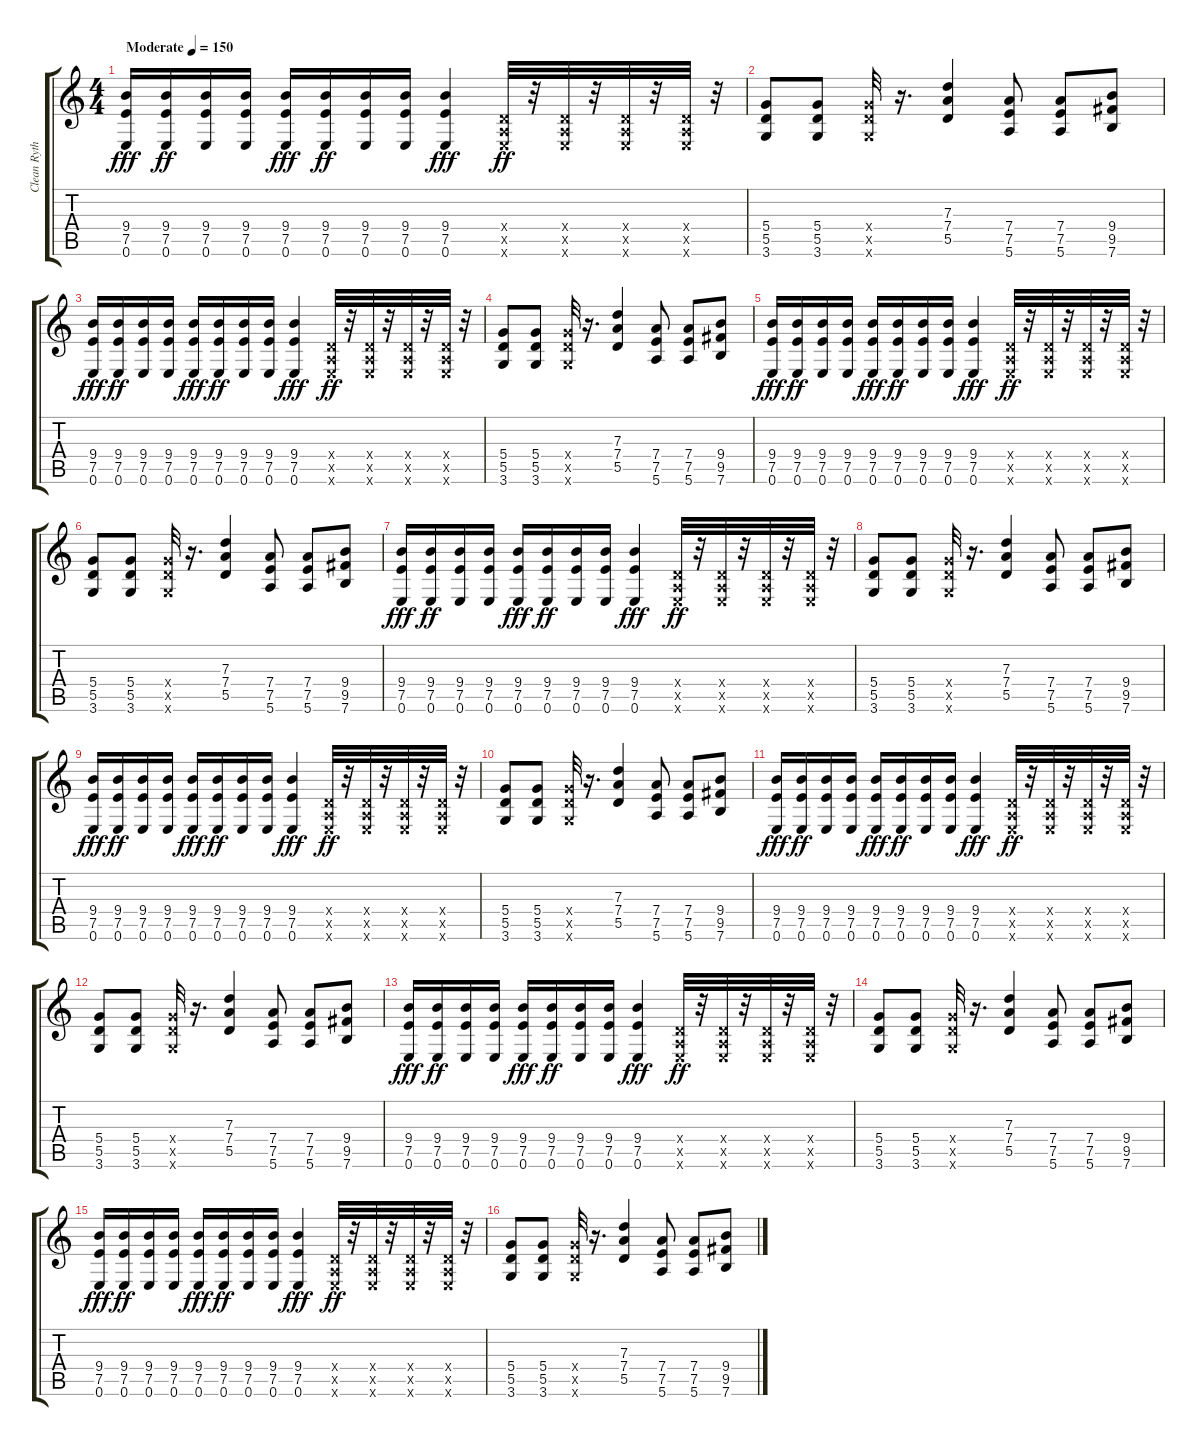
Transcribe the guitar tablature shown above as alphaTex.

\track ("Clean Rythem Guitar" "Clean Ryth") {instrument acousticguitarsteel}
\staff {score tabs}
\tuning (E4 B3 G3 D3 A2 E2) {hide}
\ts (4 4)
\tempo (150 "Moderate")
\clef g2
\ks c
(9.4 7.5 0.6).16{dy fff instrument acousticguitarsteel} (9.4 7.5 0.6).16{dy ff} (9.4 7.5 0.6).16 (9.4 7.5 0.6).16 (9.4 7.5 0.6).16{dy fff} (9.4 7.5 0.6).16{dy ff} (9.4 7.5 0.6).16 (9.4 7.5 0.6).16 (9.4 7.5 0.6).4{dy fff} (0.4{x} 0.5{x} 0.6{x}).32{dy ff} r.32 (0.4{x} 0.5{x} 0.6{x}).32 r.32 (0.4{x} 0.5{x} 0.6{x}).32 r.32 (0.4{x} 0.5{x} 0.6{x}).32 r.32 |
(5.4 5.5 3.6).8 (5.4 5.5 3.6).8 (5.4{x} 5.5{x} 3.6{x}).32 r.16{d} (7.3 7.4 5.5).4 (7.4 7.5 5.6).8 (7.4 7.5 5.6).8 (9.4 9.5 7.6).8 |
(9.4 7.5 0.6).16{dy fff} (9.4 7.5 0.6).16{dy ff} (9.4 7.5 0.6).16 (9.4 7.5 0.6).16 (9.4 7.5 0.6).16{dy fff} (9.4 7.5 0.6).16{dy ff} (9.4 7.5 0.6).16 (9.4 7.5 0.6).16 (9.4 7.5 0.6).4{dy fff} (0.4{x} 0.5{x} 0.6{x}).32{dy ff} r.32 (0.4{x} 0.5{x} 0.6{x}).32 r.32 (0.4{x} 0.5{x} 0.6{x}).32 r.32 (0.4{x} 0.5{x} 0.6{x}).32 r.32 |
(5.4 5.5 3.6).8 (5.4 5.5 3.6).8 (5.4{x} 5.5{x} 3.6{x}).32 r.16{d} (7.3 7.4 5.5).4 (7.4 7.5 5.6).8 (7.4 7.5 5.6).8 (9.4 9.5 7.6).8 |
(9.4 7.5 0.6).16{dy fff} (9.4 7.5 0.6).16{dy ff} (9.4 7.5 0.6).16 (9.4 7.5 0.6).16 (9.4 7.5 0.6).16{dy fff} (9.4 7.5 0.6).16{dy ff} (9.4 7.5 0.6).16 (9.4 7.5 0.6).16 (9.4 7.5 0.6).4{dy fff} (0.4{x} 0.5{x} 0.6{x}).32{dy ff} r.32 (0.4{x} 0.5{x} 0.6{x}).32 r.32 (0.4{x} 0.5{x} 0.6{x}).32 r.32 (0.4{x} 0.5{x} 0.6{x}).32 r.32 |
(5.4 5.5 3.6).8 (5.4 5.5 3.6).8 (5.4{x} 5.5{x} 3.6{x}).32 r.16{d} (7.3 7.4 5.5).4 (7.4 7.5 5.6).8 (7.4 7.5 5.6).8 (9.4 9.5 7.6).8 |
(9.4 7.5 0.6).16{dy fff} (9.4 7.5 0.6).16{dy ff} (9.4 7.5 0.6).16 (9.4 7.5 0.6).16 (9.4 7.5 0.6).16{dy fff} (9.4 7.5 0.6).16{dy ff} (9.4 7.5 0.6).16 (9.4 7.5 0.6).16 (9.4 7.5 0.6).4{dy fff} (0.4{x} 0.5{x} 0.6{x}).32{dy ff} r.32 (0.4{x} 0.5{x} 0.6{x}).32 r.32 (0.4{x} 0.5{x} 0.6{x}).32 r.32 (0.4{x} 0.5{x} 0.6{x}).32 r.32 |
(5.4 5.5 3.6).8 (5.4 5.5 3.6).8 (5.4{x} 5.5{x} 3.6{x}).32 r.16{d} (7.3 7.4 5.5).4 (7.4 7.5 5.6).8 (7.4 7.5 5.6).8 (9.4 9.5 7.6).8 |
(9.4 7.5 0.6).16{dy fff} (9.4 7.5 0.6).16{dy ff} (9.4 7.5 0.6).16 (9.4 7.5 0.6).16 (9.4 7.5 0.6).16{dy fff} (9.4 7.5 0.6).16{dy ff} (9.4 7.5 0.6).16 (9.4 7.5 0.6).16 (9.4 7.5 0.6).4{dy fff} (0.4{x} 0.5{x} 0.6{x}).32{dy ff} r.32 (0.4{x} 0.5{x} 0.6{x}).32 r.32 (0.4{x} 0.5{x} 0.6{x}).32 r.32 (0.4{x} 0.5{x} 0.6{x}).32 r.32 |
(5.4 5.5 3.6).8 (5.4 5.5 3.6).8 (5.4{x} 5.5{x} 3.6{x}).32 r.16{d} (7.3 7.4 5.5).4 (7.4 7.5 5.6).8 (7.4 7.5 5.6).8 (9.4 9.5 7.6).8 |
(9.4 7.5 0.6).16{dy fff} (9.4 7.5 0.6).16{dy ff} (9.4 7.5 0.6).16 (9.4 7.5 0.6).16 (9.4 7.5 0.6).16{dy fff} (9.4 7.5 0.6).16{dy ff} (9.4 7.5 0.6).16 (9.4 7.5 0.6).16 (9.4 7.5 0.6).4{dy fff} (0.4{x} 0.5{x} 0.6{x}).32{dy ff} r.32 (0.4{x} 0.5{x} 0.6{x}).32 r.32 (0.4{x} 0.5{x} 0.6{x}).32 r.32 (0.4{x} 0.5{x} 0.6{x}).32 r.32 |
(5.4 5.5 3.6).8 (5.4 5.5 3.6).8 (5.4{x} 5.5{x} 3.6{x}).32 r.16{d} (7.3 7.4 5.5).4 (7.4 7.5 5.6).8 (7.4 7.5 5.6).8 (9.4 9.5 7.6).8 |
(9.4 7.5 0.6).16{dy fff} (9.4 7.5 0.6).16{dy ff} (9.4 7.5 0.6).16 (9.4 7.5 0.6).16 (9.4 7.5 0.6).16{dy fff} (9.4 7.5 0.6).16{dy ff} (9.4 7.5 0.6).16 (9.4 7.5 0.6).16 (9.4 7.5 0.6).4{dy fff} (0.4{x} 0.5{x} 0.6{x}).32{dy ff} r.32 (0.4{x} 0.5{x} 0.6{x}).32 r.32 (0.4{x} 0.5{x} 0.6{x}).32 r.32 (0.4{x} 0.5{x} 0.6{x}).32 r.32 |
(5.4 5.5 3.6).8 (5.4 5.5 3.6).8 (5.4{x} 5.5{x} 3.6{x}).32 r.16{d} (7.3 7.4 5.5).4 (7.4 7.5 5.6).8 (7.4 7.5 5.6).8 (9.4 9.5 7.6).8 |
(9.4 7.5 0.6).16{dy fff} (9.4 7.5 0.6).16{dy ff} (9.4 7.5 0.6).16 (9.4 7.5 0.6).16 (9.4 7.5 0.6).16{dy fff} (9.4 7.5 0.6).16{dy ff} (9.4 7.5 0.6).16 (9.4 7.5 0.6).16 (9.4 7.5 0.6).4{dy fff} (0.4{x} 0.5{x} 0.6{x}).32{dy ff} r.32 (0.4{x} 0.5{x} 0.6{x}).32 r.32 (0.4{x} 0.5{x} 0.6{x}).32 r.32 (0.4{x} 0.5{x} 0.6{x}).32 r.32 |
(5.4 5.5 3.6).8 (5.4 5.5 3.6).8 (5.4{x} 5.5{x} 3.6{x}).32 r.16{d} (7.3 7.4 5.5).4 (7.4 7.5 5.6).8 (7.4 7.5 5.6).8 (9.4 9.5 7.6).8
